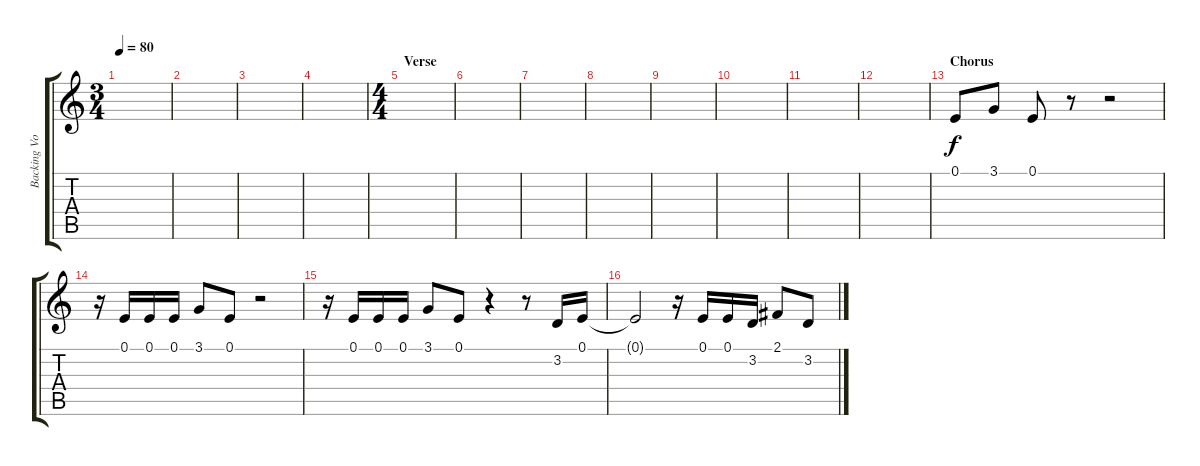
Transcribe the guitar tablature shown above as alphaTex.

\track ("Backing Vox" "Backing Vo") {instrument tenorsax}
\staff {score tabs}
\tuning (E4 B3 G3 D3 A2 E2) {hide}
\ts (3 4)
\tempo 80
\clef g2
\ks c
|
|
|
|
\ts (4 4)
\section ("" "Verse")
|
|
|
|
|
|
|
|
\section ("" "Chorus")
0.1.8 3.1.8 0.1.8 r.8 r.2 |
r.16 0.1.16 0.1.16 0.1.16 3.1.8 0.1.8 r.2 |
r.16 0.1.16 0.1.16 0.1.16 3.1.8 0.1.8 r.4 r.8 3.2.16 0.1.16 |
0.1{t}.2 r.16 0.1.16 0.1.16 3.2.16 2.1.8 3.2.8
